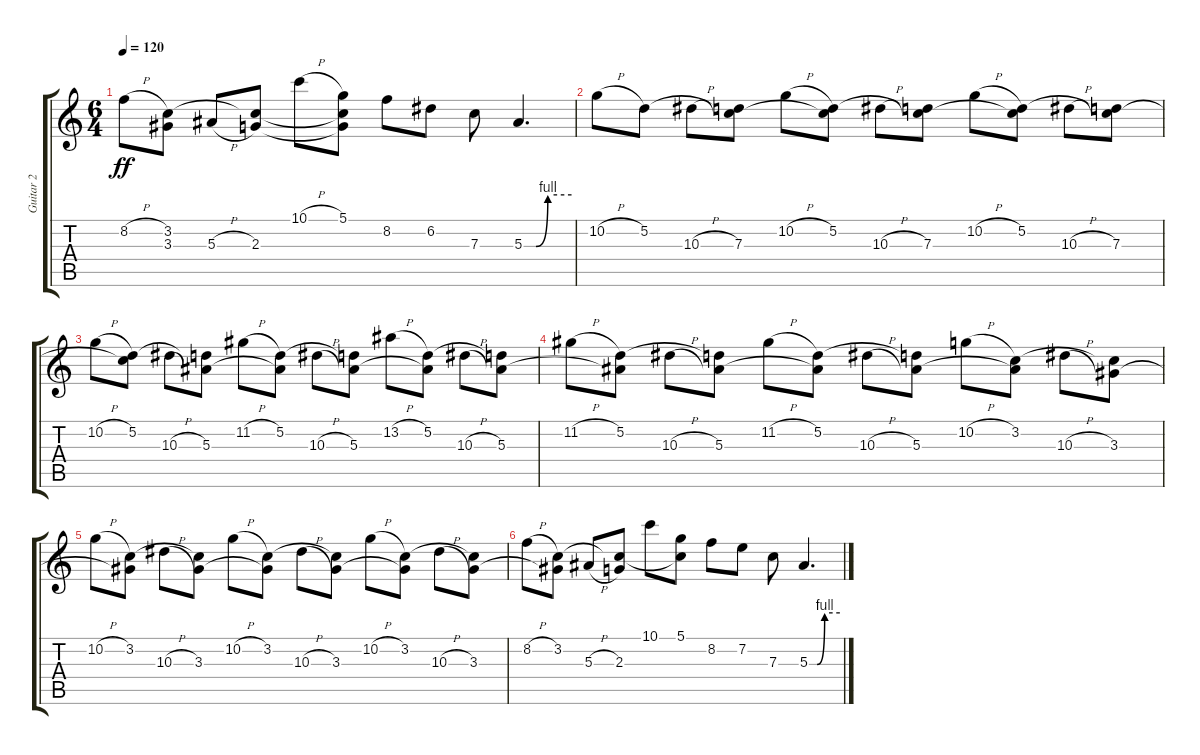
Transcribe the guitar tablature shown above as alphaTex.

\track ("Guitar 2" "Guitar 2") {instrument distortionguitar}
\staff {score tabs}
\tuning (D4 A3 F3 C3 G2 C2) {hide}
\ts (6 4)
\tempo 120
\clef g2
\ks c
8.2{h}.8{dy ff} (3.2 3.3{t}).8 5.3{h}.8 (3.2{t} 2.3).8 10.1{h}.8 (5.1 3.2{t} 2.3{t}).8 8.2.8 6.2.8 7.3.8 5.3{be (custom 0 0 15 0 30 4 60 4)}.4{d} |
10.2{h}.8 5.2.8 10.3{h}.8 (5.2{t} 7.3).8 10.2{h}.8 (5.2 7.3{t}).8 10.3{h}.8 (5.2{t} 7.3).8 10.2{h}.8 (5.2 7.3{t}).8 10.3{h}.8 (5.2{t} 7.3).8 |
10.2{h}.8 (5.2 7.3{t}).8 10.3{h}.8 (5.2{t} 5.3).8 11.2{h}.8 (5.2 5.3{t}).8 10.3{h}.8 (5.2{t} 5.3).8 13.2{h}.8 (5.2 5.3{t}).8 10.3{h}.8 (5.2{t} 5.3).8 |
11.2{h}.8 (5.2 5.3{t}).8 10.3{h}.8 (5.2{t} 5.3).8 11.2{h}.8 (5.2 5.3{t}).8 10.3{h}.8 (5.2{t} 5.3).8 10.2{h}.8 (3.2 5.3{t}).8 10.3{h}.8 (3.2{t} 3.3).8 |
10.2{h}.8 (3.2 3.3{t}).8 10.3{h}.8 (3.2{t} 3.3).8 10.2{h}.8 (3.2 3.3{t}).8 10.3{h}.8 (3.2{t} 3.3).8 10.2{h}.8 (3.2 3.3{t}).8 10.3{h}.8 (3.2{t} 3.3).8 |
8.2{h}.8 (3.2 3.3{t}).8 5.3{h}.8 (3.2{t} 2.3).8 10.1.8 (5.1 3.2{t}).8 8.2.8 7.2.8 7.3.8 5.3{be (custom 0 0 15 0 30 4 60 4)}.4{d}
